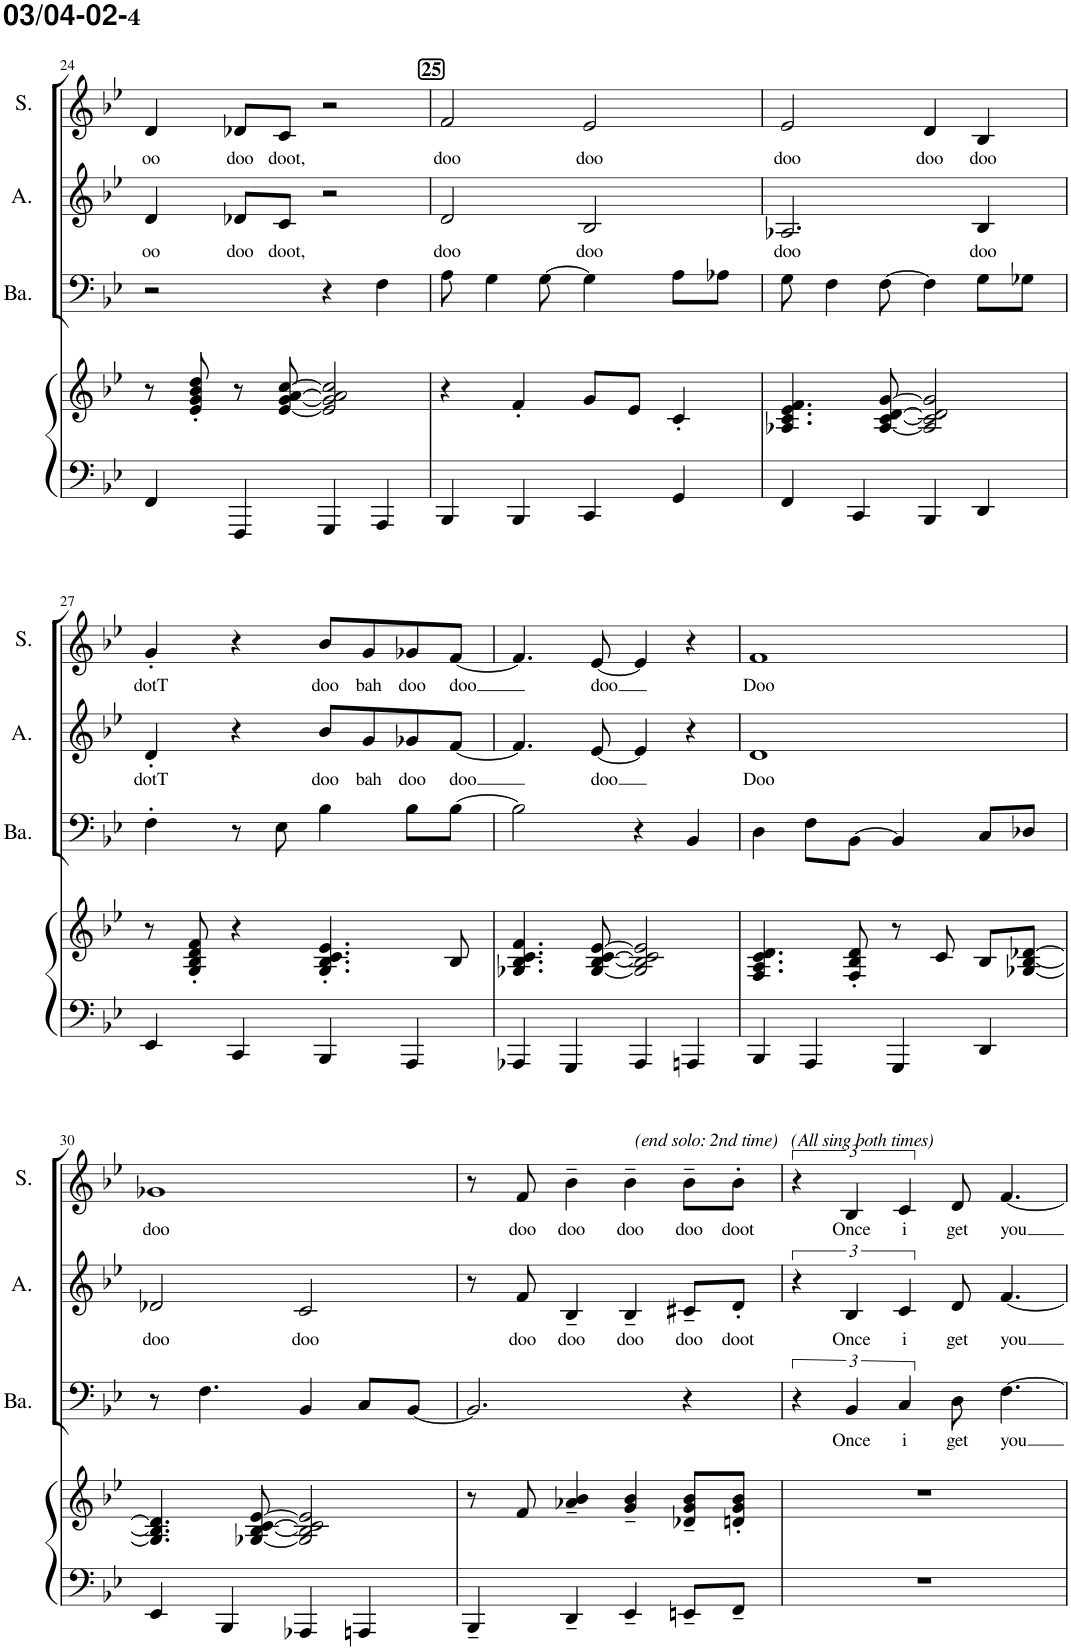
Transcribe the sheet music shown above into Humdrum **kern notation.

**kern	**kern	**kern	**text	**kern	**text	**kern	**text
*part4	*part4	*part3	*part3	*part2	*part2	*part1	*part1
*staff5	*staff4	*staff3	*staff3	*staff2	*staff2	*staff1	*staff1
*I"Piano	*	*I"Bariton	*	*I"Alt	*	*I"Sopraan	*
*I'Pno	*	*I'Ba.	*	*I'A.	*	*I'S.	*
!!LO:PB:g=z
*clefF4	*clefG2	*clefF4	*	*clefG2	*	*clefG2	*
*k[b-e-]	*k[b-e-]	*k[b-e-]	*	*k[b-e-]	*	*k[b-e-]	*
*M4/4	*M4/4	*M4/4	*	*M4/4	*	*M4/4	*
=24	=24	=24	=24	=24	=24	=24	=24
!	!	!	!	!	!LO:LY:b	!	!LO:LY:b
4FF/	8r	2r	.	4d/	oo	4d/	oo
.	8e-/' 8g/' 8b-/' 8dd/'	.	.	.	.	.	.
!	!	!	!	!	!LO:LY:b	!	!LO:LY:b
4FFF/	8r	.	.	8d-X/L	doo	8d-X/L	doo
!	!	!	!	!	!LO:LY:b	!	!LO:LY:b
.	[8e-/ [8g/ [8a/ [8cc/	.	.	8c/J	doot,	8c/J	doot,
4GGG/	2e-/] 2g/] 2a/] 2cc/]	4r	.	2r	.	2r	.
4AAA/	.	4F\	.	.	.	.	.
!!LO:REH:place=s1:a:B:cj:fs=11:t=25
=25	=25	=25	=25	=25	=25	=25	=25
!	!	!	!	!	!LO:LY:b	!	!LO:LY:b
4BBB-/	4r	8A\	.	2d/	doo	2f/	doo
.	.	4G\	.	.	.	.	.
4BBB-/	4f'/	.	.	.	.	.	.
.	.	[8G\	.	.	.	.	.
!	!	!	!	!	!LO:LY:b	!	!LO:LY:b
4CC/	8g/L	4G\]	.	2B-/	doo	2e-/	doo
.	8e-/J	.	.	.	.	.	.
4GG/	4c'/	8A\L	.	.	.	.	.
.	.	8A-X\J	.	.	.	.	.
=26	=26	=26	=26	=26	=26	=26	=26
!	!	!	!	!	!LO:LY:b	!	!LO:LY:b
4FF/	4.A-X/ 4.c/ 4.e-/ 4.f/	8G\	.	2.A-X/	doo	2e-/	doo
.	.	4F\	.	.	.	.	.
4CC/	.	.	.	.	.	.	.
.	[8A-/ [8c/ [8d/ [8g/	[8F\	.	.	.	.	.
!	!	!	!	!	!	!	!LO:LY:b
4BBB-/	2A-/] 2c/] 2d/] 2g/]	4F\]	.	.	.	4d/	doo
!	!	!	!	!	!LO:LY:b	!	!LO:LY:b
4DD/	.	8G\L	.	4B-/	doo	4B-/	doo
.	.	8G-X\J	.	.	.	.	.
!!LO:LB:g=z
=27	=27	=27	=27	=27	=27	=27	=27
!	!	!	!	!	!LO:LY:b	!	!LO:LY:b
4EE-/	8r	4F'\	.	4d'/	dotT	4g'/	dotT
.	8G/' 8B-/' 8d/' 8f/'	.	.	.	.	.	.
4CC/	4r	8r	.	4r	.	4r	.
.	.	8E-\	.	.	.	.	.
!	!	!	!	!	!LO:LY:b	!	!LO:LY:b
4BBB-/	4.G/' 4.B-/' 4.c/' 4.e-/'	4B-\	.	8b-/L	doo	8b-/L	doo
!	!	!	!	!	!LO:LY:b	!	!LO:LY:b
.	.	.	.	8g/	bah	8g/	bah
!	!	!	!	!	!LO:LY:b	!	!LO:LY:b
4AAA/	.	8B-\L	.	8g-X/	doo	8g-X/	doo
!	!	!	!	!	!LO:LY:b	!	!LO:LY:b
.	8B-/	[8B-\J	.	[8f/J	doo	[8f/J	doo
=28	=28	=28	=28	=28	=28	=28	=28
4AAA-X/	4.G-X/ 4.B-/ 4.c/ 4.f/	2B-\]	.	4.f/]	.	4.f/]	.
4GGG/	.	.	.	.	.	.	.
!	!	!	!	!	!LO:LY:b	!	!LO:LY:b
.	[8G-/ [8B-/ [8c/ [8e-/	.	.	[8e-/	doo	[8e-/	doo
4AAA-/	2G-/] 2B-/] 2c/] 2e-/]	4r	.	4e-/]	.	4e-/]	.
4AAAn/	.	4BB-/	.	4r	.	4r	.
=29	=29	=29	=29	=29	=29	=29	=29
!	!	!	!	!	!LO:LY:b	!	!LO:LY:b
4BBB-/	4.F/ 4.A/ 4.c/ 4.d/	4D\	.	1d	Doo	1f	Doo
4AAA/	.	8F\L	.	.	.	.	.
.	8F/' 8B-/' 8d/'	[8BB-\J	.	.	.	.	.
4GGG/	8r	4BB-/]	.	.	.	.	.
.	8c/	.	.	.	.	.	.
4DD/	8B-/L	8C/L	.	.	.	.	.
.	[8G-X/ [8B-/ [8d-X/J	8D-X/J	.	.	.	.	.
!!LO:LB:g=z
=30	=30	=30	=30	=30	=30	=30	=30
!	!	!	!	!	!LO:LY:b	!	!LO:LY:b
4EE-/	4.G-/] 4.B-/] 4.d-/]	8r	.	2d-X/	doo	1g-X	doo
.	.	4.F\	.	.	.	.	.
4BBB-/	.	.	.	.	.	.	.
.	[8G-X/ [8B-/ [8c/ [8e-/	.	.	.	.	.	.
!	!	!	!	!	!LO:LY:b	!	!
4AAA-X/	2G-/] 2B-/] 2c/] 2e-/]	4BB-/	.	2c/	doo	.	.
4AAAn/	.	8C/L	.	.	.	.	.
.	.	[8BB-/J	.	.	.	.	.
=31	=31	=31	=31	=31	=31	=31	=31
!	!	!	!	!	!	!LO:TX:a:i:t=(end solo&colon; 2nd time)	!
4BBB-~/	8r	2.BB-/]	.	8r	.	8r	.
!	!	!	!	!	!LO:LY:b	!	!LO:LY:b
.	8f/	.	.	8f/	doo	8f/	doo
!	!	!	!	!	!LO:LY:b	!	!LO:LY:b
4DD~/	4a-X/~ 4b-/~	.	.	4B-~/	doo	4b-~\	doo
!	!	!	!	!	!LO:LY:b	!	!LO:LY:b
4EE-~/	4g/~ 4b-/~	.	.	4B-~/	doo	4b-~\	doo
!	!	!	!	!	!LO:LY:b	!	!LO:LY:b
8EEn~/L	8d-X/~ 8g/~ 8b-/~L	4r	.	8c#X~/L	doo	8b-~\L	doo
!	!	!	!	!	!LO:LY:b	!	!LO:LY:b
8FF~/J	8dn/' 8g/' 8b-/'J	.	.	8d'/J	doot	8b-'\J	doot
=32	=32	=32	=32	=32	=32	=32	=32
!	!	!	!	!	!	!LO:TX:a:i:t=(All sing both times)	!
1r	1r	6r	.	6r	.	6r	.
!	!	!	!LO:LY:b	!	!LO:LY:b	!	!LO:LY:b
.	.	6BB-/	Once	6B-/	Once	6B-/	Once
!	!	!	!LO:LY:b	!	!LO:LY:b	!	!LO:LY:b
.	.	6C/	i	6c/	i	6c/	i
!	!	!	!LO:LY:b	!	!LO:LY:b	!	!LO:LY:b
.	.	8D\	get	8d/	get	8d/	get
!	!	!	!LO:LY:b	!	!LO:LY:b	!	!LO:LY:b
.	.	[4.F\	you	[4.f/	you	[4.f/	you
=	=	=	=	=	=	=	=
*-	*-	*-	*-	*-	*-	*-	*-
